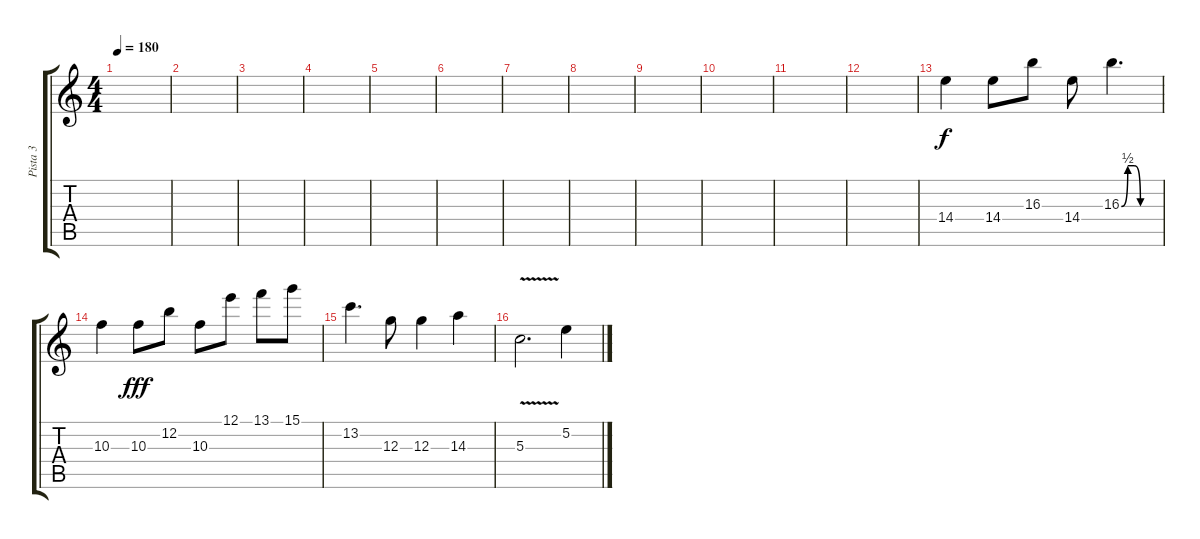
\track ("Pista 3" "Pista 3") {instrument distortionguitar}
\staff {score tabs}
\tuning (E4 B3 G3 D3 A2 E2) {hide}
\ts (4 4)
\tempo 180
\clef g2
\ks c
|
|
|
|
|
|
|
|
|
|
|
|
14.4.4 14.4.8 16.3.8 14.4.8 16.3{be (custom 0 0 10 2 20 2 30 0 60 0)}.4{d} |
10.3.4{dy f} 10.3.8{dy fff} 12.2.8 10.3.8 12.1.8 13.1.8 15.1.8 |
13.2.4{d} 12.3.8 12.3.4 14.3.4 |
5.3{v}.2{d} 5.2.4
